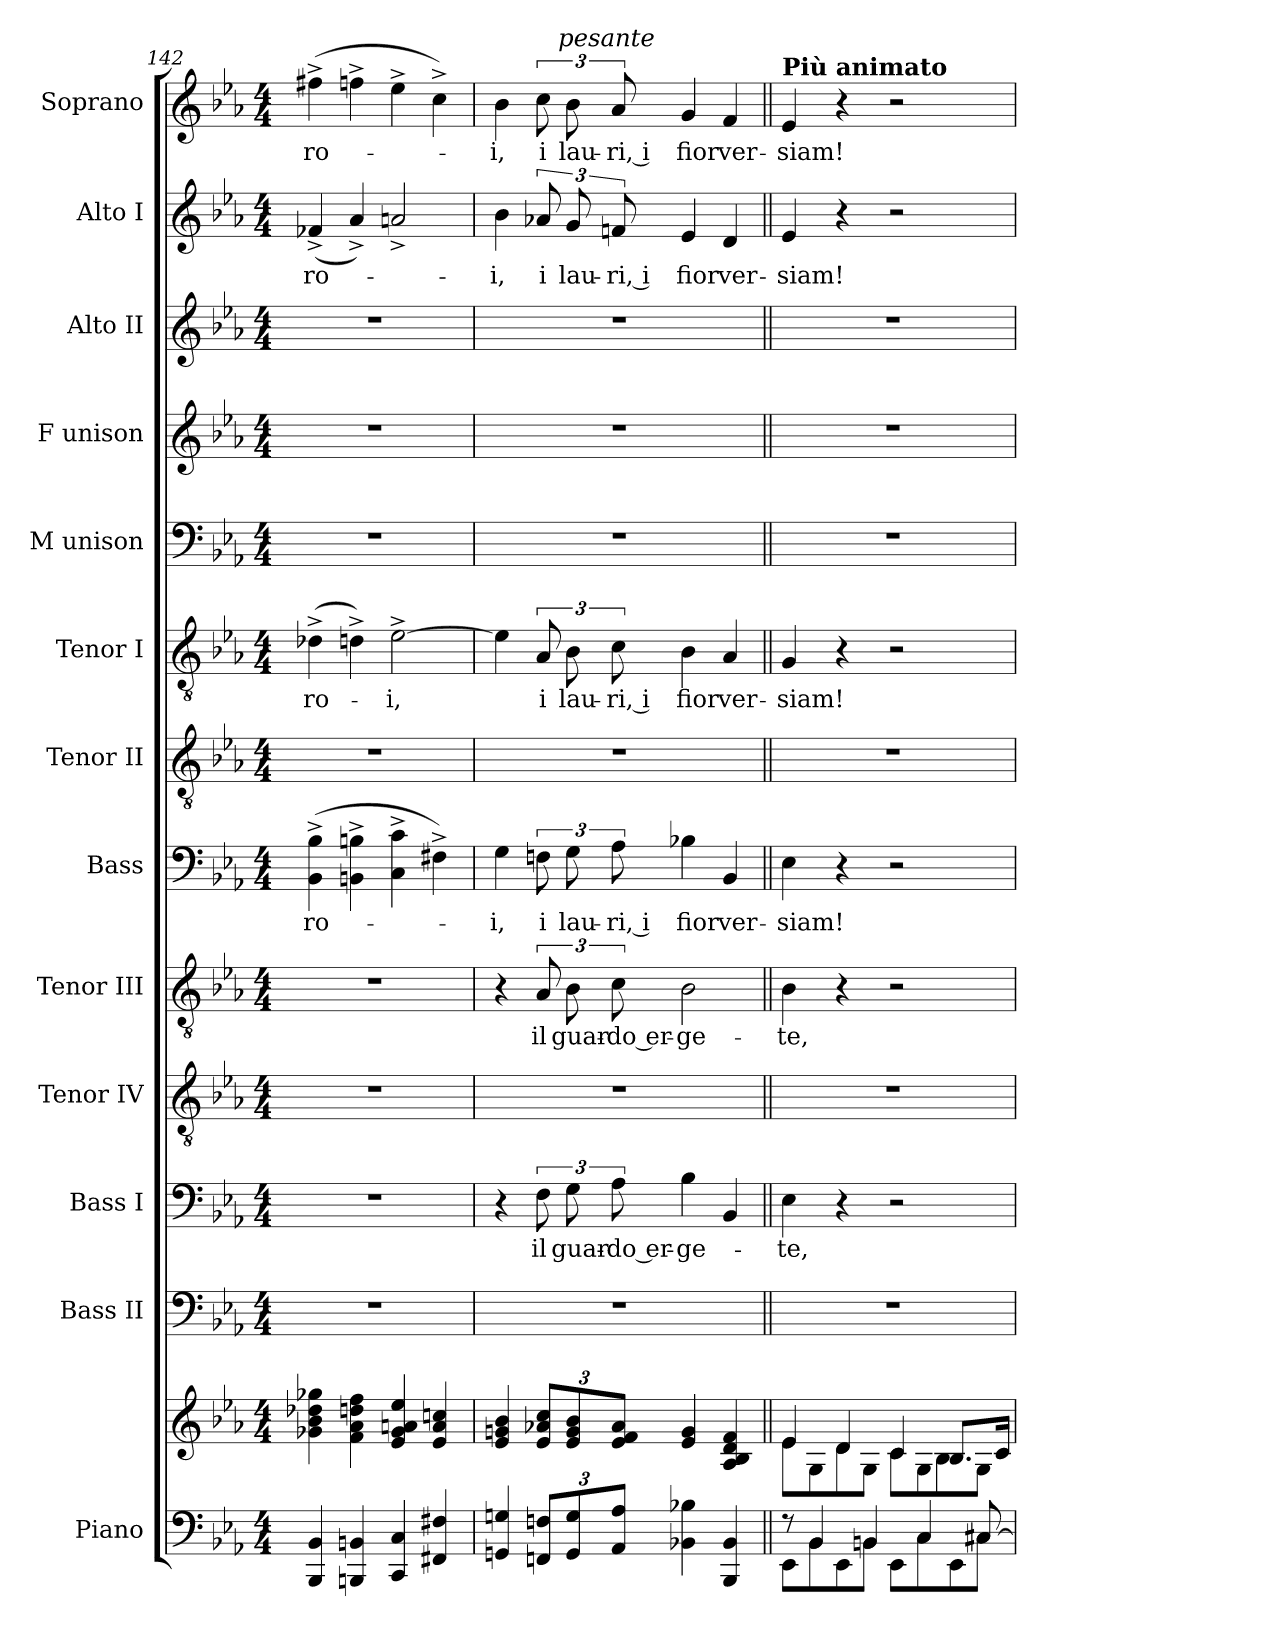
**kern	**kern	**kern	**kern	**text	**kern	**kern	**text	**kern	**text	**kern	**kern	**text	**kern	**kern	**kern	**kern	**text	**kern	**text
*part13	*part13	*part12	*part11	*part11	*part10	*part9	*part9	*part8	*part8	*part7	*part6	*part6	*part5	*part4	*part3	*part2	*part2	*part1	*part1
*staff14	*staff13	*staff12	*staff11	*staff11	*staff10	*staff9	*staff9	*staff8	*staff8	*staff7	*staff6	*staff6	*staff5	*staff4	*staff3	*staff2	*staff2	*staff1	*staff1
*I"Piano	*	*I"Bass II	*I"Bass I	*	*I"Tenor IV	*I"Tenor III	*	*I"Bass	*	*I"Tenor II	*I"Tenor I	*	*I"M unison	*I"F unison	*I"Alto II	*I"Alto I	*	*I"Soprano	*
*I'Pno.	*	*I'B.II	*I'B.I	*	*I'T.IV	*I'T.III	*	*I'B.	*	*I'T.II	*I'T.I	*	*I'M.u.	*I'F.u.	*I'A.II	*I'A.I	*	*I'S.	*
*clefF4	*clefG2	*clefF4	*clefF4	*	*clefGv2	*clefGv2	*	*clefF4	*	*clefGv2	*clefGv2	*	*clefF4	*clefG2	*clefG2	*clefG2	*	*clefG2	*
*k[b-e-a-]	*k[b-e-a-]	*k[b-e-a-]	*k[b-e-a-]	*	*k[b-e-a-]	*k[b-e-a-]	*	*k[b-e-a-]	*	*k[b-e-a-]	*k[b-e-a-]	*	*k[b-e-a-]	*k[b-e-a-]	*k[b-e-a-]	*k[b-e-a-]	*	*k[b-e-a-]	*
*M4/4	*M4/4	*M4/4	*M4/4	*	*M4/4	*M4/4	*	*M4/4	*	*M4/4	*M4/4	*	*M4/4	*M4/4	*M4/4	*M4/4	*	*M4/4	*
=142	=142	=142	=142	=142	=142	=142	=142	=142	=142	=142	=142	=142	=142	=142	=142	=142	=142	=142	=142
!	!	!	!	!	!	!	!	!	!LO:LY:b	!	!	!LO:LY:b	!	!	!	!	!LO:LY:b	!	!LO:LY:b
4BBB-/ 4BB-/	4g-X\ 4b-\ 4dd-X\ 4gg-X\	1r	1r	.	1r	1r	.	(>4BB-\^ 4B-\^	-ro-	1r	(>4d-X^\	-ro-	1r	1r	1r	(<4f-X^/	-ro-	(>4ff#X^\	-ro-
4BBBn/ 4BBn/	4f\ 4a-\ 4ddn\ 4ff\	.	.	.	.	.	.	4BBn\^ 4Bn\^	.	.	4dn^\)	.	.	.	.	4a-^/)	.	4ffn^\	.
!	!	!	!	!	!	!	!	!	!	!	!	!LO:LY:b	!	!	!	!	!	!	!
4CC/ 4C/	4e-/ 4g-/ 4an/ 4ee-/	.	.	.	.	.	.	4C\^ 4c\^	.	.	[2e-^\	-i,	.	.	.	2an^/	.	4ee-^\	.
4FF#X/ 4F#X/	4e-/ 4a/ 4ccn/	.	.	.	.	.	.	4F#X^\)	.	.	.	.	.	.	.	.	.	4cc^\)	.
=143	=143	=143	=143	=143	=143	=143	=143	=143	=143	=143	=143	=143	=143	=143	=143	=143	=143	=143	=143
!	!	!	!	!	!	!	!	!	!LO:LY:b	!	!	!	!	!	!	!	!LO:LY:b	!	!LO:LY:b
4GGn/ 4Gn/	4e-/ 4gn/ 4b-/	1r	4r	.	1r	4r	.	4G\	-i,	1r	4e-\]	.	1r	1r	1r	4b-\	-i,	4b-\	-i,
*Xbrackettup	*Xbrackettup	*	*	*	*	*	*	*	*	*	*	*	*	*	*	*	*	*	*
!	!	!	!	!LO:LY:b	!	!	!LO:LY:b	!	!LO:LY:b	!	!	!LO:LY:b	!	!	!	!	!LO:LY:b	!	!LO:LY:b
12FFn/ 12Fn/L	12e-/ 12a-X/ 12cc/L	.	12F\	il	.	12A-/	il	12Fn\	i	.	12A-/	i	.	.	.	12a-X/	i	12cc\	i
!	!	!	!	!	!	!	!	!	!	!	!	!	!	!	!	!	!	!LO:TX:a:i:t=pesante	!
!	!	!	!	!LO:LY:b	!	!	!LO:LY:b	!	!LO:LY:b	!	!	!LO:LY:b	!	!	!	!	!LO:LY:b	!	!LO:LY:b
12GG/ 12G/	12e-/ 12g/ 12b-/	.	12G\	guar-	.	12B-\	guar-	12G\	lau-	.	12B-\	lau-	.	.	.	12g/	lau-	12b-\	lau-
!	!	!	!	!LO:LY:b	!	!	!LO:LY:b	!	!LO:LY:b	!	!	!LO:LY:b	!	!	!	!	!LO:LY:b	!	!LO:LY:b
12AA-/ 12A-/J	12e-/ 12f/ 12a-/J	.	12A-\	do er-	.	12c\	do er-	12A-\	ri, i	.	12c\	ri, i	.	.	.	12fn/	ri, i	12a-/	ri, i
!	!	!	!	!LO:LY:b	!	!	!LO:LY:b	!	!LO:LY:b	!	!	!LO:LY:b	!	!	!	!	!LO:LY:b	!	!LO:LY:b
4BB-X\ 4B-X\	4e-/ 4g/	.	4B-\	-ge-	.	2B-\	-ge-	4B-X\	fior	.	4B-\	fior	.	.	.	4e-/	fior	4g/	fior
!	!	!	!	!	!	!	!	!	!LO:LY:b	!	!	!LO:LY:b	!	!	!	!	!LO:LY:b	!	!LO:LY:b
4BBB-/ 4BB-/	4A-/ 4B-/ 4d/ 4f/	.	4BB-/	.	.	.	.	4BB-/	ver-	.	4A-/	ver-	.	.	.	4d/	ver-	4f/	ver-
=144||	=144||	=144||	=144||	=144||	=144||	=144||	=144||	=144||	=144||	=144||	=144||	=144||	=144||	=144||	=144||	=144||	=144||	=144||	=144||
*	*	*	*	*	*	*	*	*	*	*	*	*	*	*	*	*	*	*MM132	*
*^	*^	*	*	*	*	*	*	*	*	*	*	*	*	*	*	*	*	*	*
!	!	!	!	!	!	!	!	!	!	!	!	!	!	!	!	!	!	!	!	!LO:TX:a:B:t=Più animato	!
!	!	!	!	!	!	!LO:LY:b	!	!	!LO:LY:b	!	!LO:LY:b	!	!	!LO:LY:b	!	!	!	!	!LO:LY:b	!	!LO:LY:b
8r	8EE-\L	4e-/	8e-\L	1r	4E-\	-te,	1r	4B-\	-te,	4E-\	-siam!	1r	4G/	-siam!	1r	1r	1r	4e-/	-siam!	4e-/	-siam!
4BB-/	8BB-\	.	8G\	.	.	.	.	.	.	.	.	.	.	.	.	.	.	.	.	.	.
.	8EE-\	4d/	8d\	.	4r	.	.	4r	.	4r	.	.	4r	.	.	.	.	4r	.	4r	.
4BBn/	8BB\J	.	8G\J	.	.	.	.	.	.	.	.	.	.	.	.	.	.	.	.	.	.
.	8EE-\L	4c/	8c\L	.	2r	.	.	2r	.	2r	.	.	2r	.	.	.	.	2r	.	2r	.
4C/	8C\	.	8G\	.	.	.	.	.	.	.	.	.	.	.	.	.	.	.	.	.	.
.	8EE-\	8.B-/L	8B-\	.	.	.	.	.	.	.	.	.	.	.	.	.	.	.	.	.	.
[8C#X/	8C#\J	.	8G\J	.	.	.	.	.	.	.	.	.	.	.	.	.	.	.	.	.	.
.	.	16c/Jk	.	.	.	.	.	.	.	.	.	.	.	.	.	.	.	.	.	.	.
*v	*v	*	*	*	*	*	*	*	*	*	*	*	*	*	*	*	*	*	*	*	*
*	*v	*v	*	*	*	*	*	*	*	*	*	*	*	*	*	*	*	*	*	*
=	=	=	=	=	=	=	=	=	=	=	=	=	=	=	=	=	=	=	=
*-	*-	*-	*-	*-	*-	*-	*-	*-	*-	*-	*-	*-	*-	*-	*-	*-	*-	*-	*-
